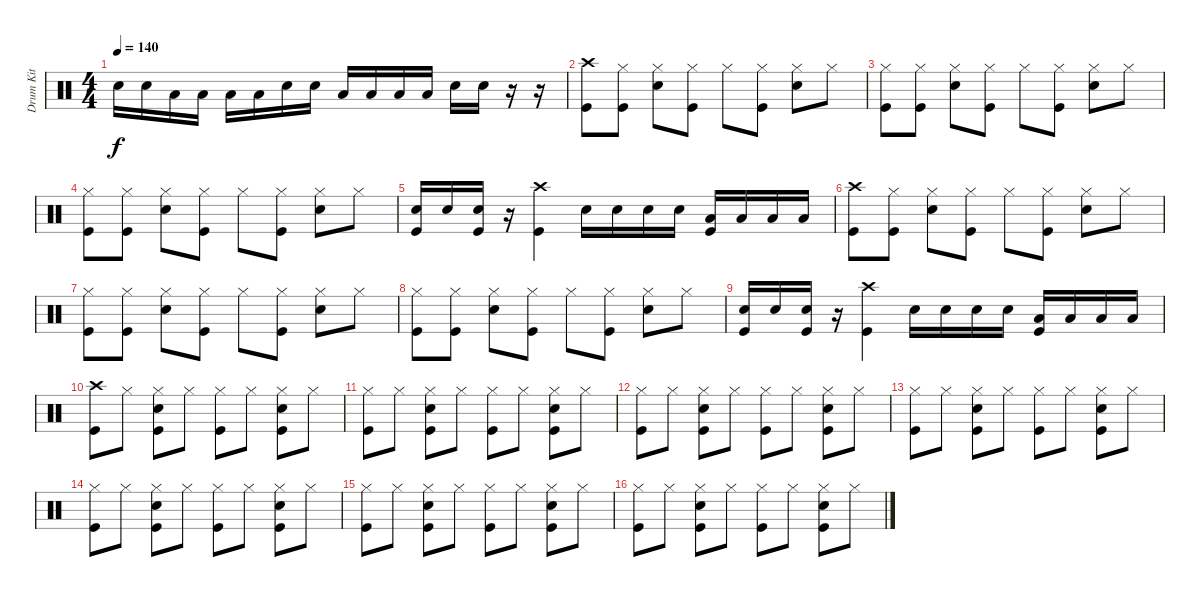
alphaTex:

\track ("Drum Kit" "Drum Kit") {instrument percussion}
\staff {score}
\articulation defaults
\ts (4 4)
\tempo 140
\clef neutral
\ks c "Electric Snare (hit)".16{dy f} "Electric Snare (hit)".16 "Low Floor Tom (hit)".16 "Low Floor Tom (hit)".16 "Low Floor Tom (hit)".16 "Low Floor Tom (hit)".16 "Electric Snare (hit)".16 "Electric Snare (hit)".16 "Low Floor Tom (hit)".16 "Low Floor Tom (hit)".16 "Low Floor Tom (hit)".16 "Low Floor Tom (hit)".16 "Electric Snare (hit)".16 "Electric Snare (hit)".16
r.16 r.16 |
("Crash high (hit)" "Kick (hit)").8 ("Hi-Hat (closed)" "Kick (hit)").8 ("Hi-Hat (closed)" "Snare (hit) 2").8 ("Hi-Hat (closed)" "Kick (hit)").8 "Hi-Hat (closed)".8 ("Hi-Hat (closed)" "Kick (hit)").8 ("Hi-Hat (closed)" "Electric Snare (hit)").8 "Hi-Hat (closed)".8 |
("Hi-Hat (closed)" "Kick (hit)").8 ("Hi-Hat (closed)" "Kick (hit)").8 ("Hi-Hat (closed)" "Snare (hit) 2").8 ("Hi-Hat (closed)" "Kick (hit)").8 "Hi-Hat (closed)".8 ("Hi-Hat (closed)" "Kick (hit)").8 ("Hi-Hat (closed)" "Electric Snare (hit)").8 "Hi-Hat (closed)".8 |
("Hi-Hat (closed)" "Kick (hit)").8 ("Hi-Hat (closed)" "Kick (hit)").8 ("Hi-Hat (closed)" "Snare (hit) 2").8 ("Hi-Hat (closed)" "Kick (hit)").8 "Hi-Hat (closed)".8 ("Hi-Hat (closed)" "Kick (hit)").8 ("Hi-Hat (closed)" "Electric Snare (hit)").8 "Hi-Hat (closed)".8 |
("Electric Snare (hit)" "Kick (hit)").16 "Electric Snare (hit)".16 ("Electric Snare (hit)" "Kick (hit)").16 r.16 ("Crash high (hit)" "Kick (hit)").4 "Electric Snare (hit)".16 "Electric Snare (hit)".16 "Electric Snare (hit)".16 "Electric Snare (hit)".16 ("Low Tom (hit)" "Kick (hit)").16 "Low Tom (hit)".16 "Low Tom (hit)".16 "Low Tom (hit)".16 |
("Crash high (hit)" "Kick (hit)").8 ("Hi-Hat (closed)" "Kick (hit)").8 ("Hi-Hat (closed)" "Snare (hit) 2").8 ("Hi-Hat (closed)" "Kick (hit)").8 "Hi-Hat (closed)".8 ("Hi-Hat (closed)" "Kick (hit)").8 ("Hi-Hat (closed)" "Electric Snare (hit)").8 "Hi-Hat (closed)".8 |
("Hi-Hat (closed)" "Kick (hit)").8 ("Hi-Hat (closed)" "Kick (hit)").8 ("Hi-Hat (closed)" "Snare (hit) 2").8 ("Hi-Hat (closed)" "Kick (hit)").8 "Hi-Hat (closed)".8 ("Hi-Hat (closed)" "Kick (hit)").8 ("Hi-Hat (closed)" "Electric Snare (hit)").8 "Hi-Hat (closed)".8 |
("Hi-Hat (closed)" "Kick (hit)").8 ("Hi-Hat (closed)" "Kick (hit)").8 ("Hi-Hat (closed)" "Snare (hit) 2").8 ("Hi-Hat (closed)" "Kick (hit)").8 "Hi-Hat (closed)".8 ("Hi-Hat (closed)" "Kick (hit)").8 ("Hi-Hat (closed)" "Electric Snare (hit)").8 "Hi-Hat (closed)".8 |
("Electric Snare (hit)" "Kick (hit)").16 "Electric Snare (hit)".16 ("Electric Snare (hit)" "Kick (hit)").16 r.16 ("Crash high (hit)" "Kick (hit)").4 "Electric Snare (hit)".16 "Electric Snare (hit)".16 "Electric Snare (hit)".16 "Electric Snare (hit)".16 ("Low Tom (hit)" "Kick (hit)").16 "Low Tom (hit)".16 "Low Tom (hit)".16 "Low Tom (hit)".16 |
("Crash high (hit)" "Kick (hit)").8 "Hi-Hat (closed)".8 ("Hi-Hat (closed)" "Electric Snare (hit)" "Kick (hit)").8 "Hi-Hat (closed)".8 ("Hi-Hat (closed)" "Kick (hit)").8 "Hi-Hat (closed)".8 ("Hi-Hat (closed)" "Electric Snare (hit)" "Kick (hit)").8 "Hi-Hat (closed)".8 |
("Hi-Hat (closed)" "Kick (hit)").8 "Hi-Hat (closed)".8 ("Hi-Hat (closed)" "Electric Snare (hit)" "Kick (hit)").8 "Hi-Hat (closed)".8 ("Hi-Hat (closed)" "Kick (hit)").8 "Hi-Hat (closed)".8 ("Hi-Hat (closed)" "Electric Snare (hit)" "Kick (hit)").8 "Hi-Hat (closed)".8 |
("Hi-Hat (closed)" "Kick (hit)").8 "Hi-Hat (closed)".8 ("Hi-Hat (closed)" "Electric Snare (hit)" "Kick (hit)").8 "Hi-Hat (closed)".8 ("Hi-Hat (closed)" "Kick (hit)").8 "Hi-Hat (closed)".8 ("Hi-Hat (closed)" "Electric Snare (hit)" "Kick (hit)").8 "Hi-Hat (closed)".8 |
("Hi-Hat (closed)" "Kick (hit)").8 "Hi-Hat (closed)".8 ("Hi-Hat (closed)" "Electric Snare (hit)" "Kick (hit)").8 "Hi-Hat (closed)".8 ("Hi-Hat (closed)" "Kick (hit)").8 "Hi-Hat (closed)".8 ("Hi-Hat (closed)" "Electric Snare (hit)" "Kick (hit)").8 "Hi-Hat (closed)".8 |
("Hi-Hat (closed)" "Kick (hit)").8 "Hi-Hat (closed)".8 ("Hi-Hat (closed)" "Electric Snare (hit)" "Kick (hit)").8 "Hi-Hat (closed)".8 ("Hi-Hat (closed)" "Kick (hit)").8 "Hi-Hat (closed)".8 ("Hi-Hat (closed)" "Electric Snare (hit)" "Kick (hit)").8 "Hi-Hat (closed)".8 |
("Hi-Hat (closed)" "Kick (hit)").8 "Hi-Hat (closed)".8 ("Hi-Hat (closed)" "Electric Snare (hit)" "Kick (hit)").8 "Hi-Hat (closed)".8 ("Hi-Hat (closed)" "Kick (hit)").8 "Hi-Hat (closed)".8 ("Hi-Hat (closed)" "Electric Snare (hit)" "Kick (hit)").8 "Hi-Hat (closed)".8 |
("Hi-Hat (closed)" "Kick (hit)").8 "Hi-Hat (closed)".8 ("Hi-Hat (closed)" "Electric Snare (hit)" "Kick (hit)").8 "Hi-Hat (closed)".8 ("Hi-Hat (closed)" "Kick (hit)").8 "Hi-Hat (closed)".8 ("Hi-Hat (closed)" "Electric Snare (hit)" "Kick (hit)").8 "Hi-Hat (closed)".8
